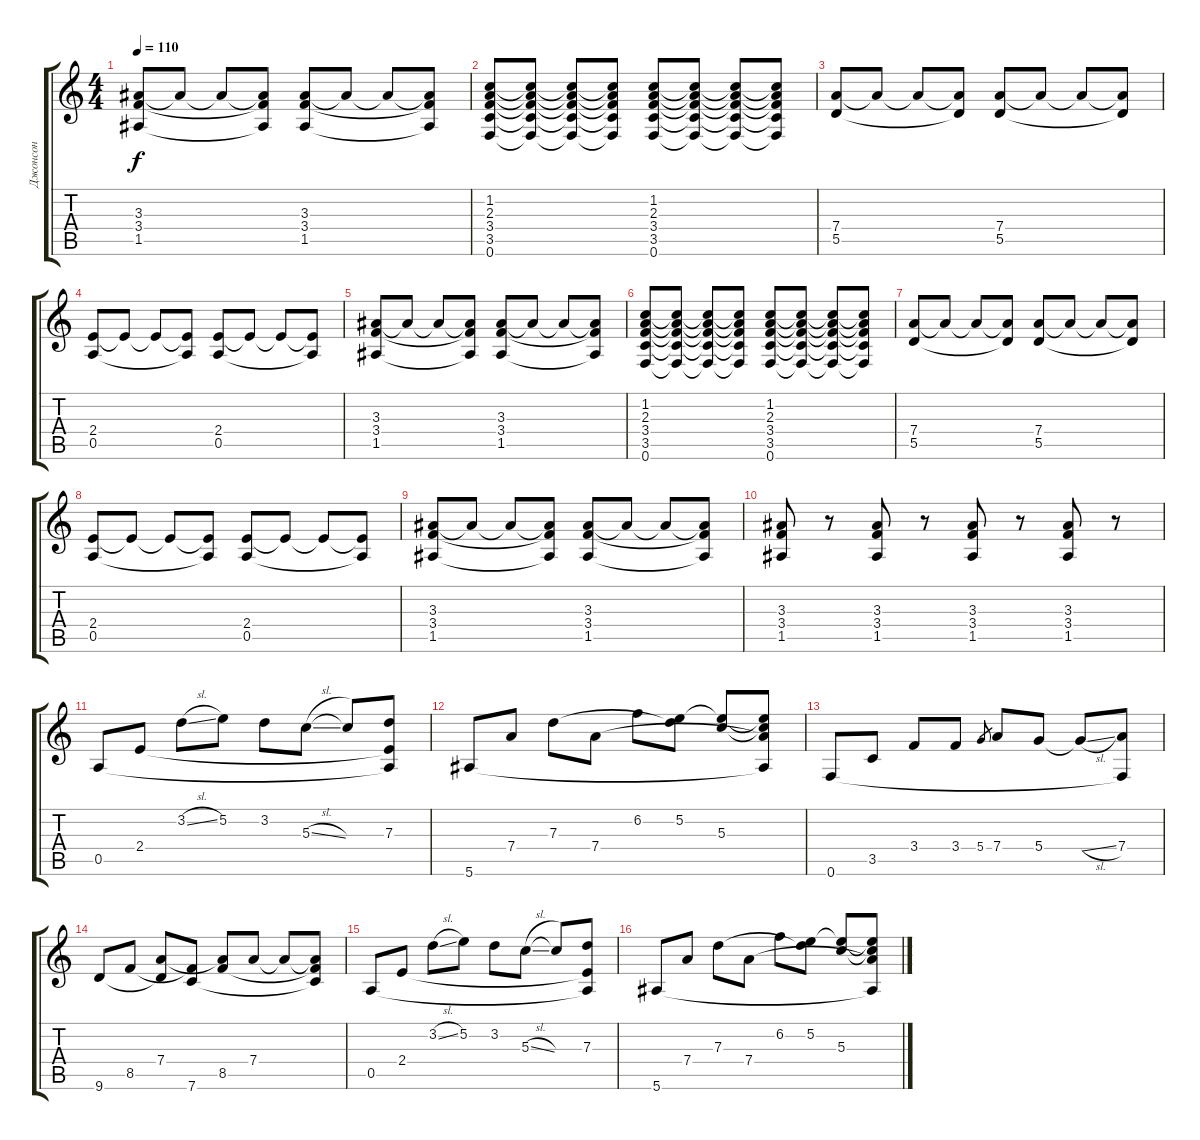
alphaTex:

\track ("Джонсон" "Джонсон") {instrument acousticguitarsteel}
\staff {score tabs}
\tuning (E4 B3 G3 D3 A2 F2) {hide}
\ts (4 4)
\tempo 110
\clef g2
\ks c
(3.3 3.4 1.5).8{dy f} 3.3{t}.8 3.3{t}.8 (3.3{t} 3.4{t} 1.5{t}).8 (3.3 3.4 1.5).8 3.3{t}.8 3.3{t}.8 (3.3{t} 3.4{t} 1.5{t}).8 |
(1.2 2.3 3.4 3.5 0.6).8{volume 12 instrument distortionguitar} (1.2{t} 2.3{t} 3.4{t} 3.5{t} 0.6{t}).8 (1.2{t} 2.3{t} 3.4{t} 3.5{t} 0.6{t}).8 (1.2{t} 2.3{t} 3.4{t} 3.5{t} 0.6{t}).8 (1.2 2.3 3.4 3.5 0.6).8 (1.2{t} 2.3{t} 3.4{t} 3.5{t} 0.6{t}).8 (1.2{t} 2.3{t} 3.4{t} 3.5{t} 0.6{t}).8 (1.2{t} 2.3{t} 3.4{t} 3.5{t} 0.6{t}).8 |
(7.4 5.5).8 7.4{t}.8 7.4{t}.8 (7.4{t} 5.5{t}).8 (7.4 5.5).8 7.4{t}.8 7.4{t}.8 (7.4{t} 5.5{t}).8 |
(2.4 0.5).8 2.4{t}.8 2.4{t}.8 (2.4{t} 0.5{t}).8 (2.4 0.5).8 2.4{t}.8 2.4{t}.8 (2.4{t} 0.5{t}).8 |
(3.3 3.4 1.5).8 3.3{t}.8 3.3{t}.8 (3.3{t} 3.4{t} 1.5{t}).8 (3.3 3.4 1.5).8 3.3{t}.8 3.3{t}.8 (3.3{t} 3.4{t} 1.5{t}).8 |
(1.2 2.3 3.4 3.5 0.6).8{volume 12 instrument distortionguitar} (1.2{t} 2.3{t} 3.4{t} 3.5{t} 0.6{t}).8 (1.2{t} 2.3{t} 3.4{t} 3.5{t} 0.6{t}).8 (1.2{t} 2.3{t} 3.4{t} 3.5{t} 0.6{t}).8 (1.2 2.3 3.4 3.5 0.6).8 (1.2{t} 2.3{t} 3.4{t} 3.5{t} 0.6{t}).8 (1.2{t} 2.3{t} 3.4{t} 3.5{t} 0.6{t}).8 (1.2{t} 2.3{t} 3.4{t} 3.5{t} 0.6{t}).8 |
(7.4 5.5).8 7.4{t}.8 7.4{t}.8 (7.4{t} 5.5{t}).8 (7.4 5.5).8 7.4{t}.8 7.4{t}.8 (7.4{t} 5.5{t}).8 |
(2.4 0.5).8 2.4{t}.8 2.4{t}.8 (2.4{t} 0.5{t}).8 (2.4 0.5).8 2.4{t}.8 2.4{t}.8 (2.4{t} 0.5{t}).8 |
(3.3 3.4 1.5).8 3.3{t}.8 3.3{t}.8 (3.3{t} 3.4{t} 1.5{t}).8 (3.3 3.4 1.5).8 3.3{t}.8 3.3{t}.8 (3.3{t} 3.4{t} 1.5{t}).8 |
(3.3 3.4 1.5).8{volume 16 instrument acousticguitarsteel} r.8 (3.3 3.4 1.5).8{volume 12} r.8 (3.3 3.4 1.5).8{volume 8} r.8 (3.3 3.4 1.5).8{volume 5} r.8 |
0.5.8{volume 16} 2.4.8 3.2{sl}.8 5.2.8 3.2.8 5.3{sl}.8 5.3{t}.8 (7.3 2.4{t} 0.5{t}).8 |
5.6.8 7.4.8 7.3.8 7.4.8 6.2.8 (5.2 7.3{t}).8 (5.2{t} 5.3).8 (5.2{t} 5.3{t} 7.4{t} 5.6{t}).8 |
0.6.8 3.5.8 3.4.8 3.4.8 5.4.8{gr} 7.4.8 5.4.8 5.4{sl t}.8 (7.4 0.6{t}).8 |
9.6.8 8.5.8 (7.4 9.6{t}).8 (8.5{t} 7.6).8 (7.4{t} 8.5).8 7.4.8 7.4{t}.8 (7.4{t} 8.5{t} 7.6{t}).8 |
0.5.8{volume 16} 2.4.8 3.2{sl}.8 5.2.8 3.2.8 5.3{sl}.8 5.3{t}.8 (7.3 2.4{t} 0.5{t}).8 |
5.6.8 7.4.8 7.3.8 7.4.8 6.2.8 (5.2 7.3{t}).8 (5.2{t} 5.3).8 (5.2{t} 5.3{t} 7.4{t} 5.6{t}).8
